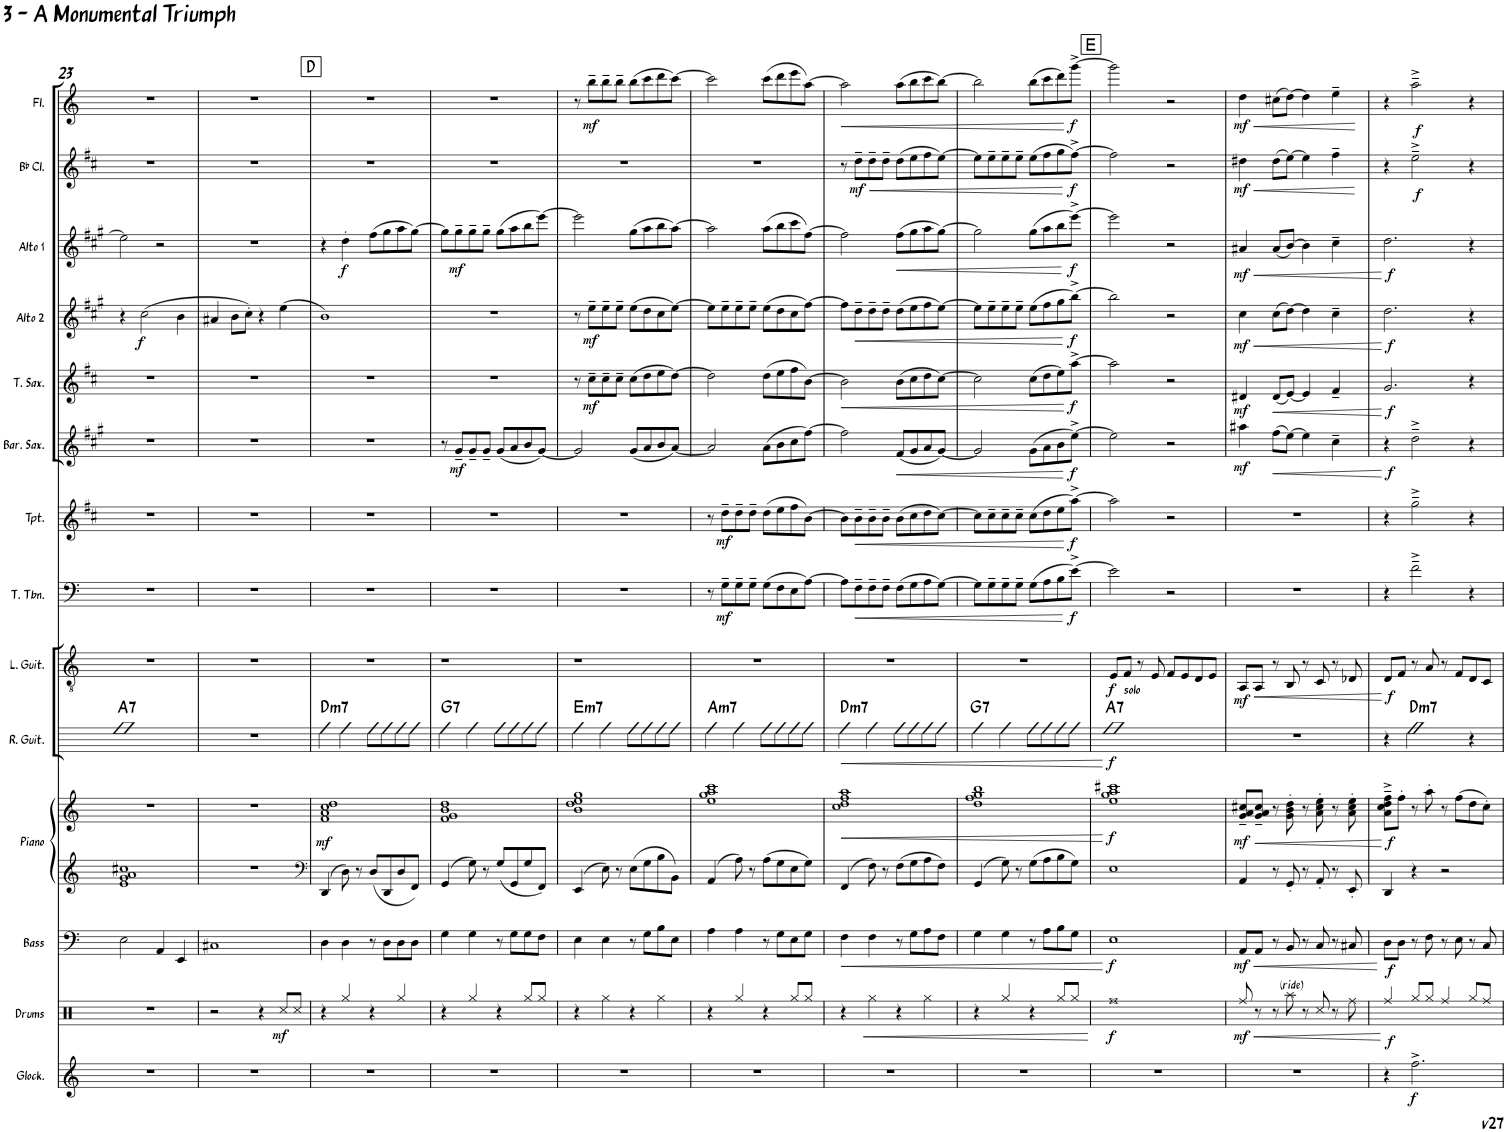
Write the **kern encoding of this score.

**kern	**dynam	**kern	**dynam	**kern	**dynam	**kern	**kern	**dynam	**kern	**dynam	**harte	**kern	**dynam	**kern	**dynam	**kern	**dynam	**kern	**dynam	**kern	**dynam	**kern	**dynam	**kern	**dynam	**kern	**dynam	**kern	**dynam
*part14	*part14	*part13	*part13	*part12	*part12	*part11	*part11	*part11	*part10	*part10	*part10	*part9	*part9	*part8	*part8	*part7	*part7	*part6	*part6	*part5	*part5	*part4	*part4	*part3	*part3	*part2	*part2	*part1	*part1
*staff15	*staff15	*staff14	*staff14	*staff13	*staff13	*staff12	*staff11	*staff11/12	*staff10	*staff10	*	*staff9	*staff9	*staff8	*staff8	*staff7	*staff7	*staff6	*staff6	*staff5	*staff5	*staff4	*staff4	*staff3	*staff3	*staff2	*staff2	*staff1	*staff1
*I"Glockenspiel	*	*I"Drums	*	*I"Bass	*	*I"Piano	*	*	*I"Rhythm Guitar	*	*	*I"Lead Guitar	*	*I"Tenor Trombone	*	*I"Trumpet	*	*I"Baritone Sax	*	*I"Tenor Sax	*	*I"Alto Sax 2	*	*I"Alto Sax 1	*	*I"Bb Clarinet	*	*I"Flute	*
*I'Glock.	*	*I'Drums	*	*I'Bass	*	*I'Piano	*	*	*I'R. Guit.	*	*	*I'L. Guit.	*	*I'T. Tbn.	*	*I'Tpt.	*	*I'Bar. Sax.	*	*I'T. Sax.	*	*I'Alto 2	*	*I'Alto 1	*	*I'Bb Cl.	*	*I'Fl.	*
!!LO:PB:g=z
*clefG2	*	*clefX	*	*clefF4	*	*clefG2	*clefG2	*	*clefG2	*	*	*clefGv2	*	*clefF4	*	*clefG2	*	*clefG2	*	*clefG2	*	*clefG2	*	*clefG2	*	*clefG2	*	*clefG2	*
*Trd-14c-24	*	*	*	*Trd7c12	*	*	*	*	*	*	*	*	*	*	*	*Trd1c2	*	*Trd12c21	*	*Trd8c14	*	*Trd5c9	*	*Trd5c9	*	*Trd1c2	*	*	*
*k[]	*	*k[]	*	*k[]	*	*k[]	*k[]	*	*k[]	*	*	*k[]	*	*k[]	*	*k[f#c#]	*	*k[f#c#g#]	*	*k[f#c#]	*	*k[f#c#g#]	*	*k[f#c#g#]	*	*k[f#c#]	*	*k[]	*
*M4/4	*	*M4/4	*	*M4/4	*	*M4/4	*M4/4	*	*M4/4	*	*	*M4/4	*	*M4/4	*	*M4/4	*	*M4/4	*	*M4/4	*	*M4/4	*	*M4/4	*	*M4/4	*	*M4/4	*
=23	=23	=23	=23	=23	=23	=23	=23	=23	=23	=23	=23	=23	=23	=23	=23	=23	=23	=23	=23	=23	=23	=23	=23	=23	=23	=23	=23	=23	=23
!	!	!	!	!	!	!	!	!	!	!	!LO:H:kt=7	!	!	!	!	!	!	!	!	!	!	!	!	!	!	!	!	!	!
1r	.	1r	.	2E\	.	1e 1g 1a 1cc#X	1r	.	1f	.	A:7	1r	.	1r	.	1r	.	1r	.	1r	.	4r	.	2ee\]	.	1r	.	1r	.
!	!	!	!	!	!	!	!	!	!	!	!	!	!	!	!	!	!	!	!	!	!	!	!LO:DY:b	!	!	!	!	!	!
.	.	.	.	.	.	.	.	.	.	.	.	.	.	.	.	.	.	.	.	.	.	(2cc#\	f	.	.	.	.	.	.
.	.	.	.	4AA/	.	.	.	.	.	.	.	.	.	.	.	.	.	.	.	.	.	.	.	2r	.	.	.	.	.
.	.	.	.	4EE/	.	.	.	.	.	.	.	.	.	.	.	.	.	.	.	.	.	4b\	.	.	.	.	.	.	.
=24	=24	=24	=24	=24	=24	=24	=24	=24	=24	=24	=24	=24	=24	=24	=24	=24	=24	=24	=24	=24	=24	=24	=24	=24	=24	=24	=24	=24	=24
1r	.	2r	.	1C#X	.	1r	1r	.	1r	.	.	1r	.	1r	.	1r	.	1r	.	1r	.	4a#X/	.	1r	.	1r	.	1r	.
.	.	.	.	.	.	.	.	.	.	.	.	.	.	.	.	.	.	.	.	.	.	8b\L	.	.	.	.	.	.	.
.	.	.	.	.	.	.	.	.	.	.	.	.	.	.	.	.	.	.	.	.	.	8cc#'\J)	.	.	.	.	.	.	.
.	.	4r	.	.	.	.	.	.	.	.	.	.	.	.	.	.	.	.	.	.	.	4r	.	.	.	.	.	.	.
!	!	!	!LO:DY:b	!	!	!	!	!	!	!	!	!	!	!	!	!	!	!	!	!	!	!	!	!	!	!	!	!	!
.	.	8Rcc/L	mf	.	.	.	.	.	.	.	.	.	.	.	.	.	.	.	.	.	.	(4ee\	.	.	.	.	.	.	.
.	.	8Rcc/J	.	.	.	.	.	.	.	.	.	.	.	.	.	.	.	.	.	.	.	.	.	.	.	.	.	.	.
!!LO:REH:place=s1:a:B:rj:fs=14:t=D
=25	=25	=25	=25	=25	=25	=25	=25	=25	=25	=25	=25	=25	=25	=25	=25	=25	=25	=25	=25	=25	=25	=25	=25	=25	=25	=25	=25	=25	=25
*	*	*	*	*	*	*clefF4	*	*	*	*	*	*	*	*	*	*	*	*	*	*	*	*	*	*	*	*	*	*	*
!	!	!	!	!	!	!	!	!LO:DY:b	!	!	!LO:H:kt=m7	!	!	!	!	!	!	!	!	!	!	!	!	!	!	!	!	!	!
1r	.	4r	.	4D\	.	4DD/	1f 1a 1cc 1dd	mf	4f\	.	D:min7	1r	.	1r	.	1r	.	1r	.	1r	.	1b)	.	4r	.	1r	.	1r	.
!	!	!	!	!	!	!	!	!	!	!	!LO:H:kt=m7	!	!	!	!	!	!	!	!	!	!	!	!	!	!LO:DY:b	!	!	!	!
.	.	4Rgg/	.	4D\	.	8D\	.	.	4f\	.	D:min7	.	.	.	.	.	.	.	.	.	.	.	.	4dd'\	f	.	.	.	.
.	.	.	.	.	.	8r	.	.	.	.	.	.	.	.	.	.	.	.	.	.	.	.	.	.	.	.	.	.	.
!	!	!	!	!	!	!	!	!	!	!	!LO:H:kt=m7	!	!	!	!	!	!	!	!	!	!	!	!	!	!	!	!	!	!
.	.	4r	.	8r	.	8D/L	.	.	8f\L	.	D:min7	.	.	.	.	.	.	.	.	.	.	.	.	(8ff#\L	.	.	.	.	.
.	.	.	.	8D\L	.	8DD/	.	.	8f\	.	.	.	.	.	.	.	.	.	.	.	.	.	.	8gg#\	.	.	.	.	.
!	!	!	!	!	!	!	!	!	!	!	!LO:H:kt=m7	!	!	!	!	!	!	!	!	!	!	!	!	!	!	!	!	!	!
.	.	4Rgg/	.	8D\	.	8D/	.	.	8f\	.	D:min7	.	.	.	.	.	.	.	.	.	.	.	.	8aa\	.	.	.	.	.
.	.	.	.	8D\J	.	8FF/J	.	.	8f\J	.	.	.	.	.	.	.	.	.	.	.	.	.	.	[8gg#\J)	.	.	.	.	.
=26	=26	=26	=26	=26	=26	=26	=26	=26	=26	=26	=26	=26	=26	=26	=26	=26	=26	=26	=26	=26	=26	=26	=26	=26	=26	=26	=26	=26	=26
!	!	!	!	!	!	!	!	!	!	!	!LO:H:kt=7	!	!	!	!	!	!	!	!	!	!	!	!	!	!	!	!	!	!
1r	.	4r	.	4G\	.	4GG/	1f 1g 1b 1dd	.	4f\	.	G:7	1r	.	1r	.	1r	.	8r	.	1r	.	1r	.	8gg#\L]	.	1r	.	1r	.
!	!	!	!	!	!	!	!	!	!	!	!	!	!	!	!	!	!	!	!LO:DY:b	!	!	!	!	!	!LO:DY:b	!	!	!	!
.	.	.	.	.	.	.	.	.	.	.	.	.	.	.	.	.	.	8g#~/L	mf	.	.	.	.	8gg#~\	mf	.	.	.	.
!	!	!	!	!	!	!	!	!	!	!	!LO:H:kt=7	!	!	!	!	!	!	!	!	!	!	!	!	!	!	!	!	!	!
.	.	4Rgg/	.	4G\	.	8G\	.	.	4f\	.	G:7	.	.	.	.	.	.	8g#~/	.	.	.	.	.	8gg#~\	.	.	.	.	.
.	.	.	.	.	.	8r	.	.	.	.	.	.	.	.	.	.	.	8g#~/J	.	.	.	.	.	8gg#~\J	.	.	.	.	.
!	!	!	!	!	!	!	!	!	!	!	!LO:H:kt=7	!	!	!	!	!	!	!	!	!	!	!	!	!	!	!	!	!	!
.	.	4r	.	8r	.	8G/L	.	.	8f\L	.	G:7	.	.	.	.	.	.	(8g#/L	.	.	.	.	.	(8gg#\L	.	.	.	.	.
.	.	.	.	8G\L	.	8GG/	.	.	8f\	.	.	.	.	.	.	.	.	8a/	.	.	.	.	.	8aa\	.	.	.	.	.
!	!	!	!	!	!	!	!	!	!	!	!LO:H:kt=7	!	!	!	!	!	!	!	!	!	!	!	!	!	!	!	!	!	!
.	.	8Rgg/L	.	8G\	.	8G/	.	.	8f\	.	G:7	.	.	.	.	.	.	8b/	.	.	.	.	.	8bb\	.	.	.	.	.
.	.	8Rgg/J	.	8F\J	.	8FF/J	.	.	8f\J	.	.	.	.	.	.	.	.	[8g#/J)	.	.	.	.	.	[8eee\J)	.	.	.	.	.
=27	=27	=27	=27	=27	=27	=27	=27	=27	=27	=27	=27	=27	=27	=27	=27	=27	=27	=27	=27	=27	=27	=27	=27	=27	=27	=27	=27	=27	=27
!	!	!	!	!	!	!	!	!	!	!	!LO:H:kt=m7	!	!	!	!	!	!	!	!	!	!	!	!	!	!	!	!	!	!
1r	.	4r	.	4E\	.	4EE/	1b 1dd 1ee 1gg	.	4f\	.	E:min7	1r	.	1r	.	1r	.	2g#/]	.	8r	.	8r	.	2eee\]	.	1r	.	8r	.
!	!	!	!	!	!	!	!	!	!	!	!	!	!	!	!	!	!	!	!	!	!LO:DY:b	!	!LO:DY:b	!	!	!	!	!	!LO:DY:b
.	.	.	.	.	.	.	.	.	.	.	.	.	.	.	.	.	.	.	.	8cc#~\L	mf	8ee~\L	mf	.	.	.	.	8bb~\L	mf
!	!	!	!	!	!	!	!	!	!	!	!LO:H:kt=m7	!	!	!	!	!	!	!	!	!	!	!	!	!	!	!	!	!	!
.	.	4Rgg\	.	4E\	.	8E\	.	.	4f\	.	E:min7	.	.	.	.	.	.	.	.	8cc#~\	.	8ee~\	.	.	.	.	.	8bb~\	.
.	.	.	.	.	.	8r	.	.	.	.	.	.	.	.	.	.	.	.	.	8cc#~\J	.	8ee~\J	.	.	.	.	.	8bb~\J	.
!	!	!	!	!	!	!	!	!	!	!	!LO:H:kt=m7	!	!	!	!	!	!	!	!	!	!	!	!	!	!	!	!	!	!
.	.	4r	.	8r	.	8E\L	.	.	8f\L	.	E:min7	.	.	.	.	.	.	(8g#/L	.	(8cc#\L	.	(8ee\L	.	(8gg#\L	.	.	.	(8bb\L	.
.	.	.	.	8G\L	.	8G\	.	.	8f\	.	.	.	.	.	.	.	.	8a/	.	8dd\	.	8dd\	.	8aa\	.	.	.	8ccc\	.
!	!	!	!	!	!	!	!	!	!	!	!LO:H:kt=m7	!	!	!	!	!	!	!	!	!	!	!	!	!	!	!	!	!	!
.	.	4Rgg\	.	8B\	.	8B\	.	.	8f\	.	E:min7	.	.	.	.	.	.	8b/	.	8ee\	.	8cc#\	.	8bb\	.	.	.	8ddd\	.
.	.	.	.	8E\J	.	8BB\J	.	.	8f\J	.	.	.	.	.	.	.	.	[8a/J)	.	[8dd\J)	.	[8ee\J)	.	[8aa\J)	.	.	.	[8ccc\J)	.
=28	=28	=28	=28	=28	=28	=28	=28	=28	=28	=28	=28	=28	=28	=28	=28	=28	=28	=28	=28	=28	=28	=28	=28	=28	=28	=28	=28	=28	=28
!	!	!	!	!	!	!	!	!	!	!	!LO:H:kt=m7	!	!	!	!	!	!	!	!	!	!	!	!	!	!	!	!	!	!
1r	.	4r	.	4A\	.	4AA/	1ee 1gg 1aa 1ccc	.	4f\	.	A:min7	1r	.	8r	.	8r	.	2a/]	.	2dd\]	.	8ee\L]	.	2aa\]	.	1r	.	2ccc\]	.
!	!	!	!	!	!	!	!	!	!	!	!	!	!	!	!LO:DY:b	!	!LO:DY:b	!	!	!	!	!	!	!	!	!	!	!	!
.	.	.	.	.	.	.	.	.	.	.	.	.	.	8G~\L	mf	8dd~\L	mf	.	.	.	.	8ee~\	.	.	.	.	.	.	.
!	!	!	!	!	!	!	!	!	!	!	!LO:H:kt=m7	!	!	!	!	!	!	!	!	!	!	!	!	!	!	!	!	!	!
.	.	4Rgg/	.	4A\	.	8A\	.	.	4f\	.	A:min7	.	.	8G~\	.	8dd~\	.	.	.	.	.	8ee~\	.	.	.	.	.	.	.
.	.	.	.	.	.	8r	.	.	.	.	.	.	.	8G~\J	.	8dd~\J	.	.	.	.	.	8ee~\J	.	.	.	.	.	.	.
!	!	!	!	!	!	!	!	!	!	!	!LO:H:kt=m7	!	!	!	!	!	!	!	!	!	!	!	!	!	!	!	!	!	!
.	.	4r	.	8r	.	8A\L	.	.	8f\L	.	A:min7	.	.	(8G\L	.	(8dd\L	.	(8a\L	.	(8dd\L	.	(8ee\L	.	(8aa\L	.	.	.	(8ccc\L	.
.	.	.	.	8G\L	.	8G\	.	.	8f\	.	.	.	.	8F\	.	8ee\	.	8b\	.	8ee\	.	8dd\	.	8bb\	.	.	.	8ddd\	.
!	!	!	!	!	!	!	!	!	!	!	!LO:H:kt=m7	!	!	!	!	!	!	!	!	!	!	!	!	!	!	!	!	!	!
.	.	8Rgg/L	.	8E\	.	8E\	.	.	8f\	.	A:min7	.	.	8E\	.	8ff#\	.	8cc#\	.	8ff#\	.	8cc#\	.	8ccc#\	.	.	.	8eee\	.
.	.	8Rgg/J	.	8G\J	.	8G\J	.	.	8f\J	.	.	.	.	[8A\J)	.	[8b\J)	.	[8ff#\J)	.	[8b\J)	.	[8ff#\J)	.	[8ff#\J)	.	.	.	[8aa\J)	.
=29	=29	=29	=29	=29	=29	=29	=29	=29	=29	=29	=29	=29	=29	=29	=29	=29	=29	=29	=29	=29	=29	=29	=29	=29	=29	=29	=29	=29	=29
!	!	!	!	!	!LO:HP:b	!	!	!LO:HP:b	!	!LO:HP:b	!LO:H:kt=m7	!	!	!	!	!	!	!	!	!	!LO:HP:b	!	!	!	!	!	!	!	!LO:HP:b
1r	.	4r	.	4F\	<	4FF/	1cc 1dd 1ff 1aa	<	4f\	<	D:min7	1r	.	8A\L]	.	8b\L]	.	2ff#\]	.	2b\]	<	8ff#\L]	.	2ff#\]	.	8r	.	2aa\]	<
!	!	!	!	!	!	!	!	!	!	!	!	!	!	!	!LO:HP:b	!	!LO:HP:b	!	!	!	!	!	!LO:HP:b	!	!	!	!LO:HP:b	!	!
!	!	!	!	!	!	!	!	!	!	!	!	!	!	!	!	!	!	!	!	!	!	!	!	!	!	!	!LO:DY:n=1:b	!	!
.	.	.	.	.	.	.	.	.	.	.	.	.	.	8F~\	<	8b~\	<	.	.	.	.	8dd~\	<	.	.	8dd~\L	< mf	.	.
!	!	!	!LO:HP:b	!	!	!	!	!	!	!	!LO:H:kt=m7	!	!	!	!	!	!	!	!	!	!	!	!	!	!	!	!	!	!
.	.	4Rgg\	<	4F\	.	8F\	.	.	4f\	.	D:min7	.	.	8F~\	.	8b~\	.	.	.	.	.	8dd~\	.	.	.	8dd~\	.	.	.
.	.	.	.	.	.	8r	.	.	.	.	.	.	.	8F~\J	.	8b~\J	.	.	.	.	.	8dd~\J	.	.	.	8dd~\J	.	.	.
!	!	!	!	!	!	!	!	!	!	!	!LO:H:kt=m7	!	!	!	!	!	!	!	!LO:HP:b	!	!	!	!	!	!LO:HP:b	!	!	!	!
.	.	4r	.	8r	.	8F\L	.	.	8f\L	.	D:min7	.	.	(8F\L	.	(8b\L	.	(8f#/L	<	(8b\L	.	(8dd\L	.	(8ff#\L	<	(8dd\L	.	(8aa\L	.
.	.	.	.	8G\L	.	8G\	.	.	8f\	.	.	.	.	8G\	.	8cc#\	.	8g#/	.	8cc#\	.	8ee\	.	8gg#\	.	8ee\	.	8bb\	.
!	!	!	!	!	!	!	!	!	!	!	!LO:H:kt=m7	!	!	!	!	!	!	!	!	!	!	!	!	!	!	!	!	!	!
.	.	4Rgg\	.	8A\	.	8A\	.	.	8f\	.	D:min7	.	.	8A\	.	8dd\	.	8a/	.	8dd\	.	8ff#\	.	8aa\	.	8ff#\	.	8ccc\	.
.	.	.	.	8F\J	.	8F\J	.	.	8f\J	.	.	.	.	[8G\J)	.	[8cc#\J)	.	[8g#/J)	.	[8cc#\J)	.	[8ee\J)	.	[8gg#\J)	.	[8ee\J)	.	[8bb\J)	.
=30	=30	=30	=30	=30	=30	=30	=30	=30	=30	=30	=30	=30	=30	=30	=30	=30	=30	=30	=30	=30	=30	=30	=30	=30	=30	=30	=30	=30	=30
!	!	!	!	!	!	!	!	!	!	!	!LO:H:kt=7	!	!	!	!	!	!	!	!	!	!	!	!	!	!	!	!	!	!
1r	.	4r	.	4G\	.	4GG/	1dd 1ff 1gg 1bb	.	4f\	.	G:7	1r	.	8G\L]	.	8cc#\L]	.	2g#/]	.	2cc#\]	.	8ee\L]	.	2gg#\]	.	8ee\L]	.	2bb\]	.
.	.	.	.	.	.	.	.	.	.	.	.	.	.	8G~\	.	8cc#~\	.	.	.	.	.	8ee~\	.	.	.	8ee~\	.	.	.
!	!	!	!	!	!	!	!	!	!	!	!LO:H:kt=7	!	!	!	!	!	!	!	!	!	!	!	!	!	!	!	!	!	!
.	.	4Rgg/	.	4G\	.	8G\	.	.	4f\	.	G:7	.	.	8G~\	.	8cc#~\	.	.	.	.	.	8ee~\	.	.	.	8ee~\	.	.	.
.	.	.	.	.	.	8r	.	.	.	.	.	.	.	8G~\J	.	8cc#~\J	.	.	.	.	.	8ee~\J	.	.	.	8ee~\J	.	.	.
!	!	!	!	!	!	!	!	!	!	!	!LO:H:kt=7	!	!	!	!	!	!	!	!	!	!	!	!	!	!	!	!	!	!
.	.	4r	.	8r	.	8G\L	.	.	8f\L	.	G:7	.	.	(8G\L	.	(8cc#\L	.	(8g#\L	.	(8cc#\L	.	(8ee\L	.	(8gg#\L	.	(8ee\L	.	(8bb\L	.
.	.	.	.	8A\L	.	8A\	.	.	8f\	.	.	.	.	8A\	.	8dd\	.	8a\	.	8dd\	.	8ff#\	.	8aa\	.	8ff#\	.	8ccc\	.
!	!	!	!	!	!	!	!	!	!	!	!LO:H:kt=7	!	!	!	!	!	!	!	!	!	!	!	!	!	!	!	!	!	!
.	.	8Rgg/L	.	8B\	.	8B\	.	.	8f\	.	G:7	.	.	8B\	.	8ee\	.	8b\	.	8ee\)	.	8gg#\	.	8bb\	.	8gg\	.	8ddd\)	.
!	!	!	!	!	!	!	!	!	!	!	!	!	!	!	!LO:DY:n=1:b	!	!LO:DY:n=1:b	!	!LO:DY:n=1:b	!	!LO:DY:n=1:b	!	!LO:DY:n=1:b	!	!LO:DY:n=1:b	!	!LO:DY:n=1:b	!	!LO:DY:n=1:b
.	.	8Rgg/J	.	8G\J	.	8G\J	.	.	8f\J	.	.	.	.	[8e^\J)	[ f	[8aa^\J)	[ f	[8ee^\J)	[ f	[8aa^\J	[ f	[8bb^\J)	[ f	[8eee^\J)	[ f	[8ff#^\J)	[ f	[8ggg^\J	[ f
.	.	.	[	.	[	.	.	[	.	[	.	.	.	.	.	.	.	.	.	.	.	.	.	.	.	.	.	.	.
!!LO:REH:place=s1:a:B:rj:fs=14:t=E
=31	=31	=31	=31	=31	=31	=31	=31	=31	=31	=31	=31	=31	=31	=31	=31	=31	=31	=31	=31	=31	=31	=31	=31	=31	=31	=31	=31	=31	=31
!	!	!	!	!	!	!	!	!	!	!	!	!LO:TX:b:t=solo	!	!	!	!	!	!	!	!	!	!	!	!	!	!	!	!	!
!	!	!	!LO:DY:b	!	!LO:DY:b	!	!	!LO:DY:b	!	!LO:DY:b	!LO:H:kt=7	!	!LO:DY:b	!	!	!	!	!	!	!	!	!	!	!	!	!	!	!	!
1r	.	1Rff	f	1E	f	1E	1ee 1gg 1aa 1ccc#X	f	1f	f	A:7	8E/L	f	2e\]	.	2aa\]	.	2ee\]	.	2aa\]	.	2bb\]	.	2eee\]	.	2ff#\]	.	2ggg\]	.
.	.	.	.	.	.	.	.	.	.	.	.	8F/J	.	.	.	.	.	.	.	.	.	.	.	.	.	.	.	.	.
.	.	.	.	.	.	.	.	.	.	.	.	8r	.	.	.	.	.	.	.	.	.	.	.	.	.	.	.	.	.
.	.	.	.	.	.	.	.	.	.	.	.	8E/	.	.	.	.	.	.	.	.	.	.	.	.	.	.	.	.	.
.	.	.	.	.	.	.	.	.	.	.	.	8F/L	.	2r	.	2r	.	2r	.	2r	.	2r	.	2r	.	2r	.	2r	.
.	.	.	.	.	.	.	.	.	.	.	.	8E/	.	.	.	.	.	.	.	.	.	.	.	.	.	.	.	.	.
.	.	.	.	.	.	.	.	.	.	.	.	8D/	.	.	.	.	.	.	.	.	.	.	.	.	.	.	.	.	.
.	.	.	.	.	.	.	.	.	.	.	.	8E/J	.	.	.	.	.	.	.	.	.	.	.	.	.	.	.	.	.
=32	=32	=32	=32	=32	=32	=32	=32	=32	=32	=32	=32	=32	=32	=32	=32	=32	=32	=32	=32	=32	=32	=32	=32	=32	=32	=32	=32	=32	=32
!	!	!	!LO:HP:b	!	!LO:HP:b	!	!	!	!	!	!	!	!	!	!	!	!	!	!	!	!	!	!LO:HP:b	!	!LO:HP:b	!	!LO:HP:b	!	!LO:HP:b
!	!	!	!LO:DY:n=1:b	!	!LO:DY:n=1:b	!	!	!LO:DY:b	!	!	!	!	!LO:DY:b	!	!	!	!	!	!LO:DY:b	!	!LO:DY:b	!	!LO:DY:n=1:b	!	!LO:DY:n=1:b	!	!LO:DY:n=1:b	!	!LO:DY:n=1:b
1r	.	8Rff/	< mf	8AA/L	< mf	4AA/	8g/~ 8a/~ 8cc#X/~L	mf	1r	.	.	8AA/L	mf	1r	.	1r	.	4aa#X\	mf	4d#X/	mf	4cc#\	< mf	4a#X/	< mf	4dd#X\	< mf	4dd\	< mf
!	!	!	!	!	!	!	!	!LO:HP:b	!	!	!	!	!LO:HP:b	!	!	!	!	!	!	!	!	!	!	!	!	!	!	!	!
.	.	8r	.	8AA/J	.	.	8g/~ 8a/~ 8cc#/~J	<	.	.	.	8AA/J	<	.	.	.	.	.	.	.	.	.	.	.	.	.	.	.	.
!	!	!	!	!	!	!	!	!	!	!	!	!	!	!	!	!	!	!	!LO:HP:b	!	!LO:HP:b	!	!	!	!	!	!	!	!
.	.	8r	.	8r	.	8r	8r	.	.	.	.	8r	.	.	.	.	.	(8ff#\L	<	(8d#/L	<	(8cc#\L	.	(8a#/L	.	(8dd#\L	.	(8cc#X\L	.
!	!	!LO:TX:a:t=(ride)	!	!	!	!	!	!	!	!	!	!	!	!	!	!	!	!	!	!	!	!	!	!	!	!	!	!	!
.	.	8Raa\	.	8BB/	.	8GG'/	8g\' 8b\' 8dd\'	.	.	.	.	8BB/	.	.	.	.	.	[8ee\J)	.	[8e/J)	.	[8dd\J)	.	[8b/J)	.	[8ee\J)	.	[8dd\J)	.
.	.	8r	.	8r	.	8r	8r	.	.	.	.	8r	.	.	.	.	.	4ee\]	.	4e/]	.	4dd\]	.	4b\]	.	4ee\]	.	4dd\]	.
.	.	8Rcc/	.	8C/	.	8AA'/	8a\' 8cc#\' 8ee\'	.	.	.	.	8C/	.	.	.	.	.	.	.	.	.	.	.	.	.	.	.	.	.
.	.	8r	.	8r	.	8r	8r	.	.	.	.	8r	.	.	.	.	.	4cc#~\	.	4f#~/	.	4cc#~\	.	4cc#~\	.	4ff#~\	.	4ee~\	.
.	.	8Rff\	.	8C#X/	.	8EE'/	8a\' 8cc#\' 8ee\'	.	.	.	.	8D-X/	.	.	.	.	.	.	.	.	.	.	.	.	.	.	.	.	.
.	.	.	.	.	.	.	.	[	.	.	.	.	[	.	.	.	.	.	[	.	[	.	[	.	[	.	[	.	[
=33	=33	=33	=33	=33	=33	=33	=33	=33	=33	=33	=33	=33	=33	=33	=33	=33	=33	=33	=33	=33	=33	=33	=33	=33	=33	=33	=33	=33	=33
!	!	!	!LO:DY:b	!	!LO:DY:b	!	!	!LO:DY:b	!	!	!	!	!LO:DY:b	!	!	!	!	!	!LO:DY:b	!	!LO:DY:b	!	!LO:DY:b	!	!LO:DY:b	!	!	!	!
4r	.	4Rff/	f	8D\L	f	4DD/	8a\~^ 8cc\~^ 8dd\~^ 8ff\~^L	f	4r	.	.	8D/L	f	4r	.	4r	.	4r	f	2.g/	f	2.dd\	f	2.dd\	f	4r	.	4r	.
.	.	.	.	8D\J	.	.	8ff'\J	.	.	.	.	8F/J	.	.	.	.	.	.	.	.	.	.	.	.	.	.	.	.	.
!	!LO:DY:b	!	!	!	!	!	!	!	!	!	!LO:H:kt=m7	!	!	!	!	!	!	!	!	!	!	!	!	!	!	!	!LO:DY:b	!	!LO:DY:b
2.ff^\	f	8Rgg/L	[	8r	[	4r	8r	.	2f\	.	D:min7	8r	.	2f~^\	.	2gg~^\	.	2dd~^\	.	.	.	.	.	.	.	2ee~^\	f	2aa~^\	f
.	.	8Rgg/J	.	8F\	.	.	8aa'\	.	.	.	.	8A/	.	.	.	.	.	.	.	.	.	.	.	.	.	.	.	.	.
.	.	4Rff/	.	8r	.	2r	8r	.	.	.	.	8r	.	.	.	.	.	.	.	.	.	.	.	.	.	.	.	.	.
.	.	.	.	8E\	.	.	(8ff\L	.	.	.	.	8F/L	.	.	.	.	.	.	.	.	.	.	.	.	.	.	.	.	.
.	.	8Rgg/L	.	8r	.	.	8dd\	.	4r	.	.	8D/	.	4r	.	4r	.	4r	.	4r	.	4r	.	4r	.	4r	.	4r	.
.	.	8Rff/J	.	8C/	.	.	8cc'\J)	.	.	.	.	8C/J	.	.	.	.	.	.	.	.	.	.	.	.	.	.	.	.	.
=	=	=	=	=	=	=	=	=	=	=	=	=	=	=	=	=	=	=	=	=	=	=	=	=	=	=	=	=	=
*-	*-	*-	*-	*-	*-	*-	*-	*-	*-	*-	*-	*-	*-	*-	*-	*-	*-	*-	*-	*-	*-	*-	*-	*-	*-	*-	*-	*-	*-
